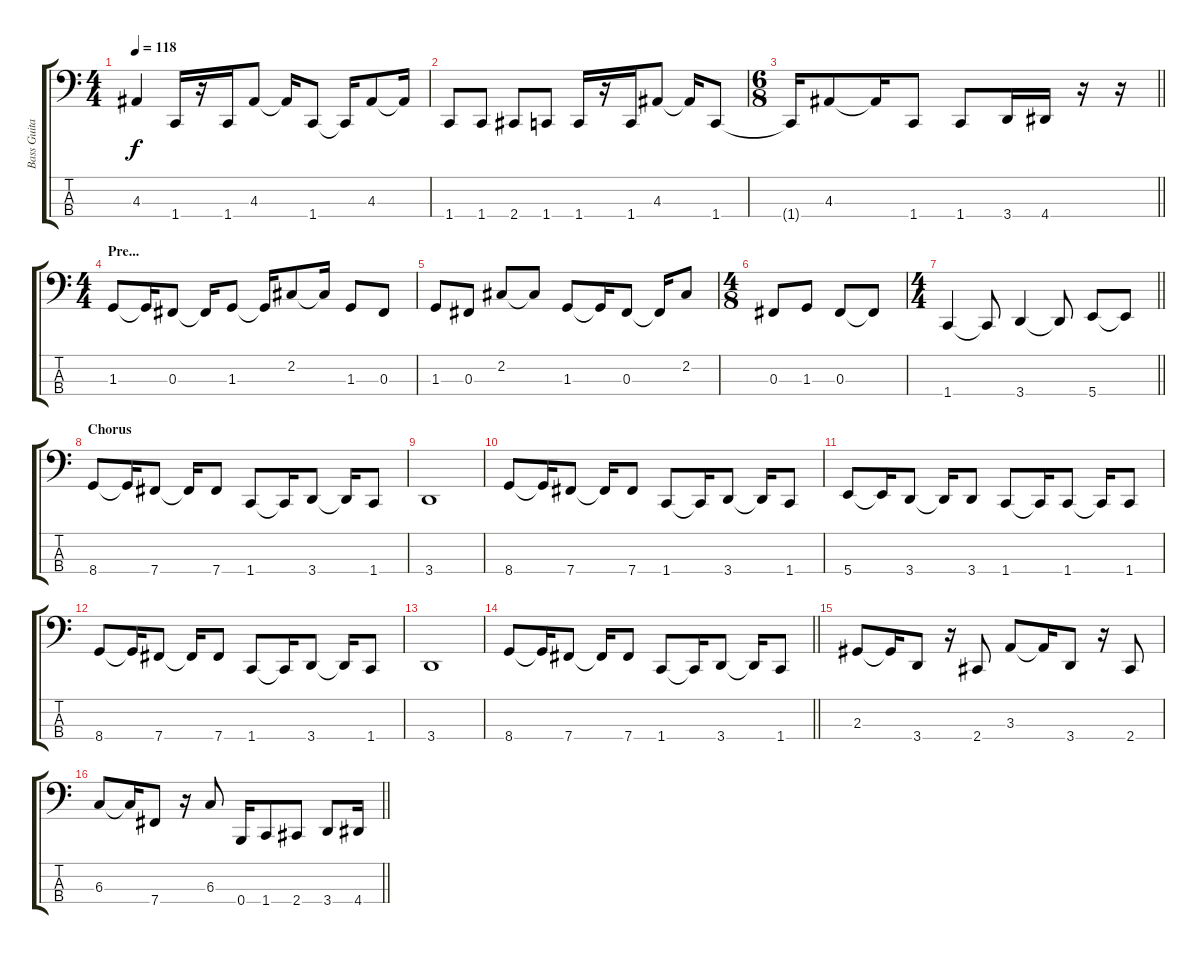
\track ("Bass Guitar" "Bass Guita") {instrument electricbassfinger}
\staff {score tabs}
\tuning (E2 B1 Gb1 B0) {hide}
\ts (4 4)
\tempo 118
\clef f4
\ks c
4.3.4{dy f} 1.4.16 r.16 1.4.16 4.3.8 4.3{t}.16 1.4.8 1.4{t}.16 4.3.8 4.3{t}.16 |
1.4.8 1.4.8 2.4.8 1.4.8 1.4.16 r.16 1.4.16 4.3.8 4.3{t}.16 1.4.8 |
\ts (6 8)
\barLineRight lightlight
1.4{t}.16 4.3.8 4.3{t}.16 1.4.8 1.4.8 3.4.16 4.4.16 r.16 r.16 |
\ts (4 4)
\section ("" "Pre...")
1.3.8 1.3{t}.16 0.3.8 0.3{t}.16 1.3.8 1.3{t}.16 2.2.8 2.2{t}.16 1.3.8 0.3.8 |
1.3.8 0.3.8 2.2.8 2.2{t}.8 1.3.8 1.3{t}.16 0.3.8 0.3{t}.16 2.2.8 |
\ts (4 8)
0.3.8 1.3.8 0.3.8 0.3{t}.8 |
\ts (4 4)
\barLineRight lightlight
1.4.4 1.4{t}.8 3.4.4 3.4{t}.8 5.4.8 5.4{t}.8 |
\section ("" "Chorus")
8.4.8 8.4{t}.16 7.4.8 7.4{t}.16 7.4.8 1.4.8 1.4{t}.16 3.4.8 3.4{t}.16 1.4.8 |
3.4.1 |
8.4.8 8.4{t}.16 7.4.8 7.4{t}.16 7.4.8 1.4.8 1.4{t}.16 3.4.8 3.4{t}.16 1.4.8 |
5.4.8 5.4{t}.16 3.4.8 3.4{t}.16 3.4.8 1.4.8 1.4{t}.16 1.4.8 1.4{t}.16 1.4.8 |
8.4.8 8.4{t}.16 7.4.8 7.4{t}.16 7.4.8 1.4.8 1.4{t}.16 3.4.8 3.4{t}.16 1.4.8 |
3.4.1 |
\barLineRight lightlight
8.4.8 8.4{t}.16 7.4.8 7.4{t}.16 7.4.8 1.4.8 1.4{t}.16 3.4.8 3.4{t}.16 1.4.8 |
2.3.8 2.3{t}.16 3.4.8 r.16 2.4.8 3.3.8 3.3{t}.16 3.4.8 r.16 2.4.8 |
\barLineRight lightlight
6.3.8 6.3{t}.16 7.4.8 r.16 6.3.8 0.4.16 1.4.8 2.4.8 3.4.8 4.4.16
